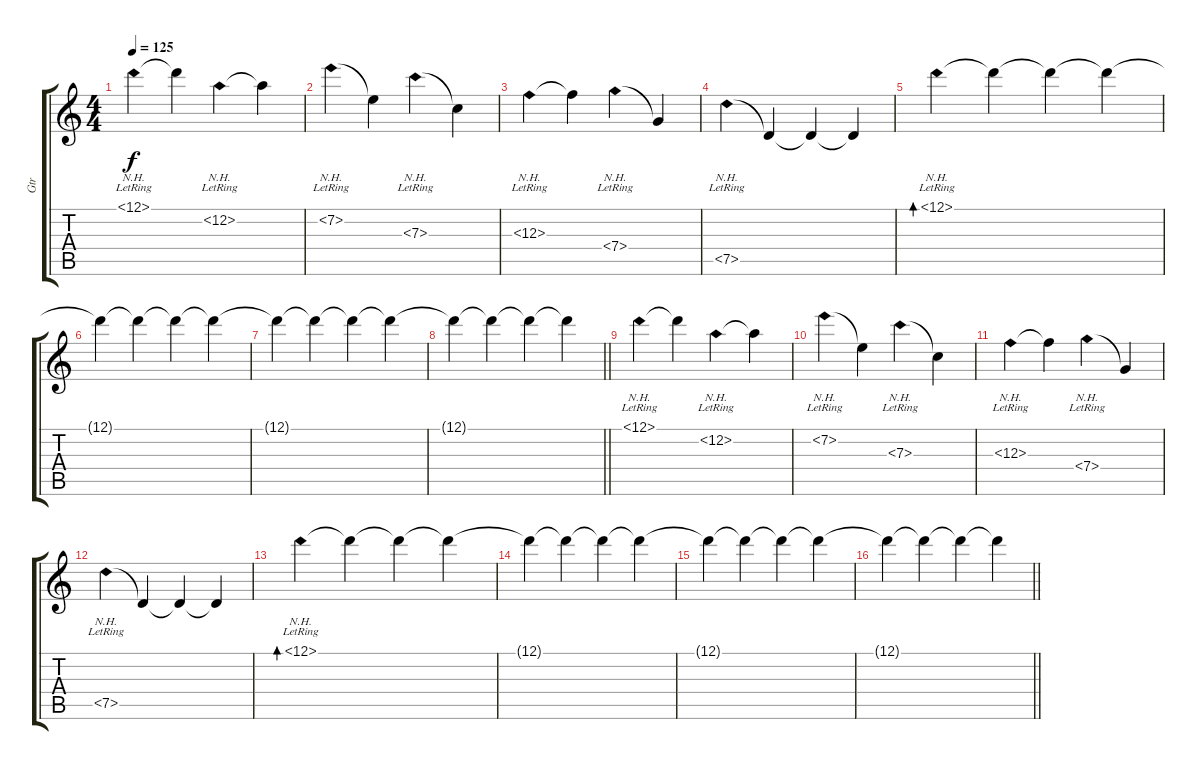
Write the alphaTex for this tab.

\track ("Gtr" "Gtr") {instrument electricguitarclean}
\staff {score tabs}
\tuning (D4 A3 F3 C3 G2 D2) {hide}
\ts (4 4)
\tempo 125
\clef g2
\ks c
12.1{nh lr}.4{dy f} 12.1{t}.4 12.2{nh lr}.4 12.2{t}.4 |
7.2{nh lr}.4 7.2{t}.4 7.3{nh lr}.4 7.3{t}.4 |
12.3{nh lr}.4 12.3{t}.4 7.4{nh lr}.4 7.4{t}.4 |
7.5{nh lr}.4 7.5{t}.4 7.5{t}.4 7.5{t}.4 |
12.1{nh lr}.4{bd 240} 12.1{t}.4 12.1{t}.4 12.1{t}.4 |
12.1{t}.4 12.1{t}.4 12.1{t}.4 12.1{t}.4 |
12.1{t}.4 12.1{t}.4 12.1{t}.4 12.1{t}.4 |
\barLineRight lightlight
12.1{t}.4 12.1{t}.4 12.1{t}.4 12.1{t}.4 |
12.1{nh lr}.4 12.1{t}.4 12.2{nh lr}.4 12.2{t}.4 |
7.2{nh lr}.4 7.2{t}.4 7.3{nh lr}.4 7.3{t}.4 |
12.3{nh lr}.4 12.3{t}.4 7.4{nh lr}.4 7.4{t}.4 |
7.5{nh lr}.4 7.5{t}.4 7.5{t}.4 7.5{t}.4 |
12.1{nh lr}.4{bd 240} 12.1{t}.4 12.1{t}.4 12.1{t}.4 |
12.1{t}.4 12.1{t}.4 12.1{t}.4 12.1{t}.4 |
12.1{t}.4 12.1{t}.4 12.1{t}.4 12.1{t}.4 |
\barLineRight lightlight
12.1{t}.4 12.1{t}.4 12.1{t}.4 12.1{t}.4
